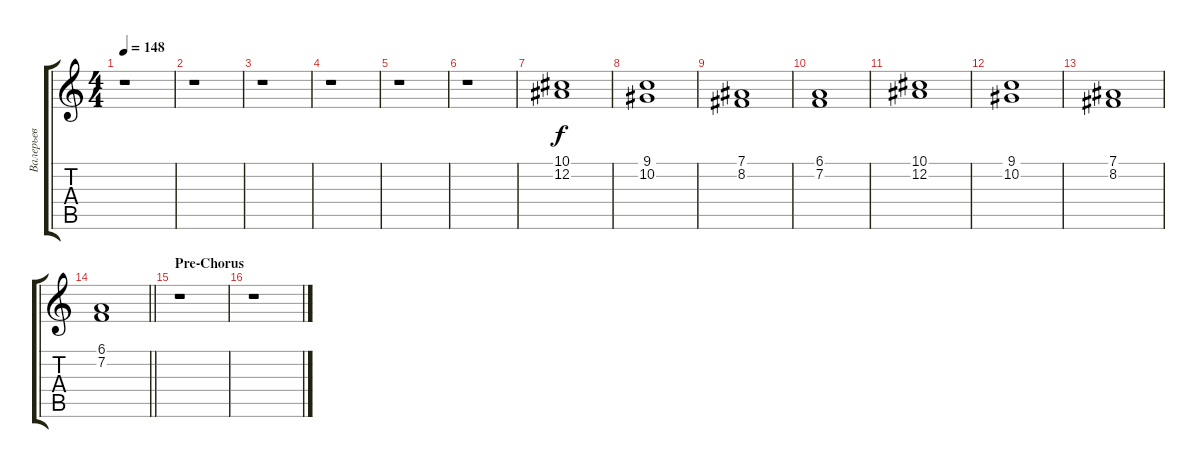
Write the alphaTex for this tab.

\track ("Валерьев" "Валерьев") {instrument stringensemble2}
\staff {score tabs}
\tuning (Eb4 Bb3 Gb3 Db3 Ab2 Eb2) {hide}
\ts (4 4)
\tempo 148
\clef g2
\ks c
r.1{dy mf} |
r.1 |
r.1 |
r.1 |
r.1 |
r.1 |
(10.1 12.2).1{dy f} |
(9.1 10.2).1 |
(7.1 8.2).1 |
(6.1 7.2).1 |
(10.1 12.2).1 |
(9.1 10.2).1 |
(7.1 8.2).1 |
\barLineRight lightlight
(6.1 7.2).1 |
\section ("" "Pre-Chorus ")
r.1 |
r.1
